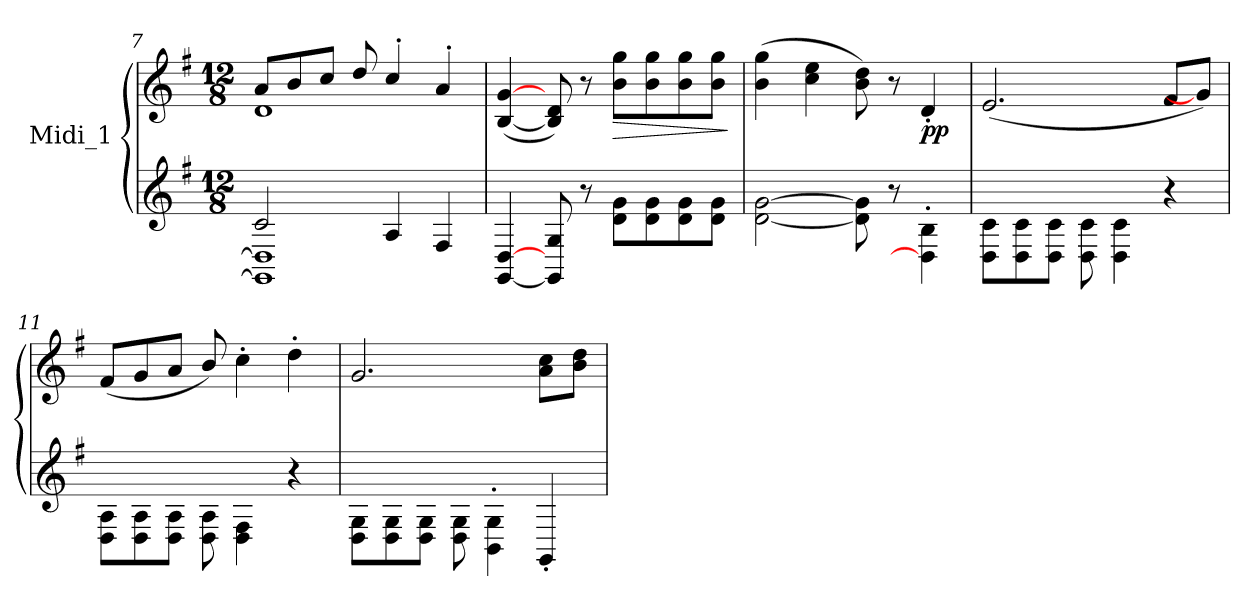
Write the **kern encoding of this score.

**kern	**kern	**dynam
*part1	*part1	*part1
*staff2	*staff1	*staff1/2
*I"Midi_1	*	*
!!LO:LB:g=z
*clefG2	*clefG2	*
*k[f#]	*k[f#]	*
*G:	*G:	*
*M12/8	*M12/8	*
=7	=7	=7
*^	*^	*
2c/	1GG] 1D]	8a/L	1d	.
.	.	8b/	.	.
.	.	8cc/J	.	.
.	.	8dd/	.	.
4A/	.	4cc'/	.	.
4F#/	.	4a'/	.	.
*v	*v	*	*	*
*	*v	*v	*
!!LO:LB:g=z
=8	=8	=8
[4GG/ [4D/	(>[4B/ [4g/	.
8GG/] 8G/	8B/] 8d/)	.
8r	8r	.
!	!	!LO:HP:b
8d\ 8g\L	8b\ 8gg\L	>
8d\ 8g\	8b\ 8gg\	.
8d\ 8g\	8b\ 8gg\	.
8d\ 8g\J	8b\ 8gg\J	.
.	.	]
=9	=9	=9
[2d\ [2g\	(>4b\ 4gg\	.
.	4cc\ 4ee\	.
8d\] 8g\]	8b\ 8dd\)	.
8r	8r	.
!	!	!LO:DY:b
4D\]' 4B\'	4d'/	pp
=10	=10	=10
8D\ 8c\L	(2.e/	.
8D\ 8c\	.	.
8D\ 8c\J	.	.
8D\ 8c\	.	.
4D\ 4c\	.	.
4r	8f#/L	.
.	8g/J])	.
=11	=11	=11
8D\ 8A\L	(8f#/L	.
8D\ 8A\	8g/	.
8D\ 8A\J	8a/J	.
8D\ 8A\	8b/)	.
4D\ 4F#\	4cc'\	.
4r	4dd'\	.
=12	=12	=12
8D\ 8G\L	2.g/	.
8D\ 8G\	.	.
8D\ 8G\J	.	.
8D\ 8G\	.	.
4BB\' 4G\'	.	.
4GG'/	8a\ 8cc\L	.
.	8b\ 8dd\J	.
=	=	=
*-	*-	*-
